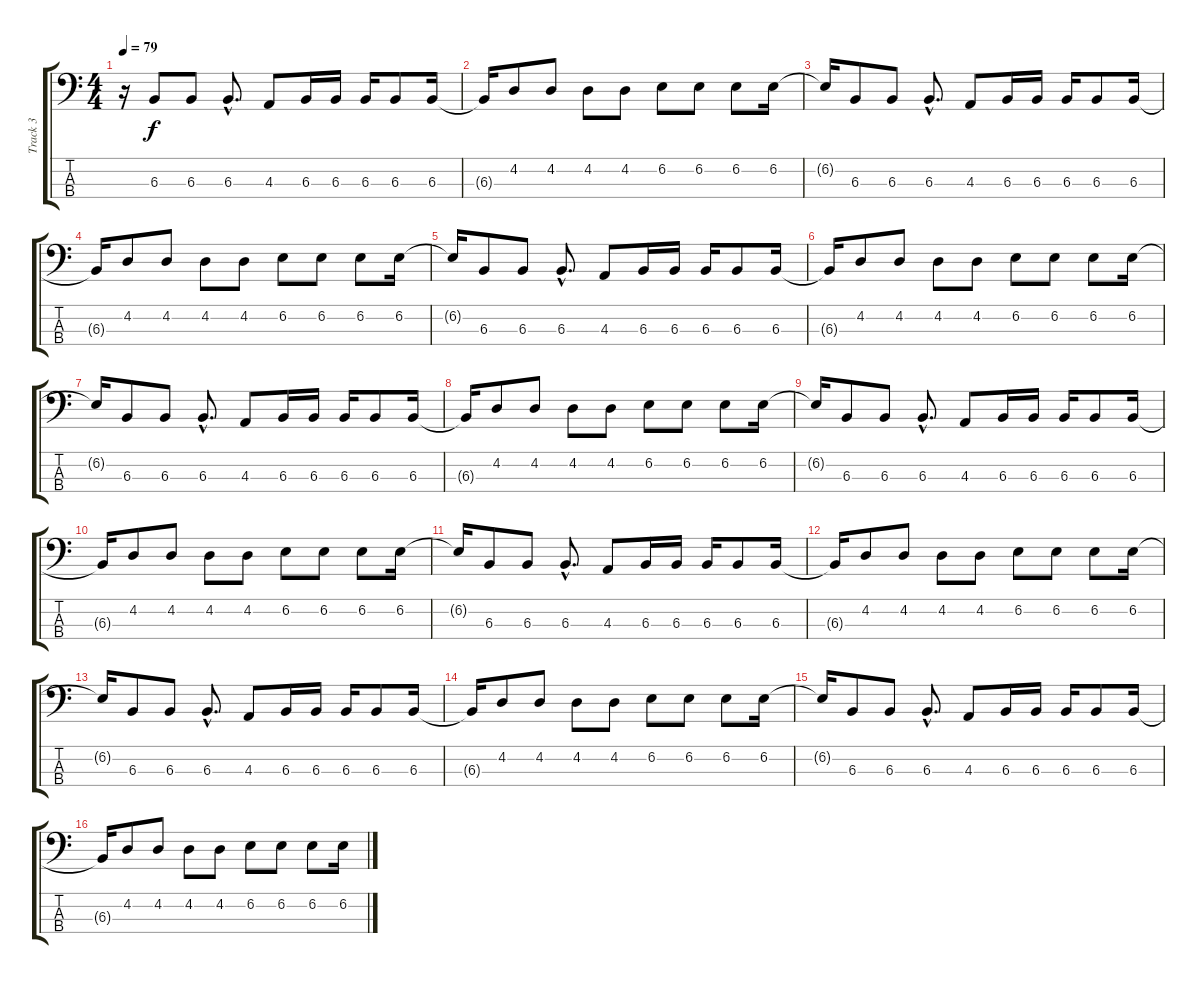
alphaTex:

\track ("Track 3" "Track 3") {instrument electricbasspick}
\staff {score tabs}
\tuning (Eb2 Bb1 F1 C1) {hide}
\ts (4 4)
\tempo 79
\clef f4
\ks c
r.16{dy f instrument electricbasspick} 6.3.8 6.3.8 6.3{hac}.8{d} 4.3.8 6.3.16 6.3.16 6.3.16 6.3.8 6.3.16 |
6.3{t}.16 4.2.8 4.2.8 4.2.8 4.2.8 6.2.8 6.2.8 6.2.8 6.2.16 |
6.2{t}.16 6.3.8 6.3.8 6.3{hac}.8{d} 4.3.8 6.3.16 6.3.16 6.3.16 6.3.8 6.3.16 |
6.3{t}.16 4.2.8 4.2.8 4.2.8 4.2.8 6.2.8 6.2.8 6.2.8 6.2.16 |
6.2{t}.16 6.3.8 6.3.8 6.3{hac}.8{d} 4.3.8 6.3.16 6.3.16 6.3.16 6.3.8 6.3.16 |
6.3{t}.16 4.2.8 4.2.8 4.2.8 4.2.8 6.2.8 6.2.8 6.2.8 6.2.16 |
6.2{t}.16 6.3.8 6.3.8 6.3{hac}.8{d} 4.3.8 6.3.16 6.3.16 6.3.16 6.3.8 6.3.16 |
6.3{t}.16 4.2.8 4.2.8 4.2.8 4.2.8 6.2.8 6.2.8 6.2.8 6.2.16 |
6.2{t}.16 6.3.8 6.3.8 6.3{hac}.8{d} 4.3.8 6.3.16 6.3.16 6.3.16 6.3.8 6.3.16 |
6.3{t}.16 4.2.8 4.2.8 4.2.8 4.2.8 6.2.8 6.2.8 6.2.8 6.2.16 |
6.2{t}.16 6.3.8 6.3.8 6.3{hac}.8{d} 4.3.8 6.3.16 6.3.16 6.3.16 6.3.8 6.3.16 |
6.3{t}.16 4.2.8 4.2.8 4.2.8 4.2.8 6.2.8 6.2.8 6.2.8 6.2.16 |
6.2{t}.16 6.3.8 6.3.8 6.3{hac}.8{d} 4.3.8 6.3.16 6.3.16 6.3.16 6.3.8 6.3.16 |
6.3{t}.16 4.2.8 4.2.8 4.2.8 4.2.8 6.2.8 6.2.8 6.2.8 6.2.16 |
6.2{t}.16 6.3.8 6.3.8 6.3{hac}.8{d} 4.3.8 6.3.16 6.3.16 6.3.16 6.3.8 6.3.16 |
6.3{t}.16 4.2.8 4.2.8 4.2.8 4.2.8 6.2.8 6.2.8 6.2.8 6.2.16
